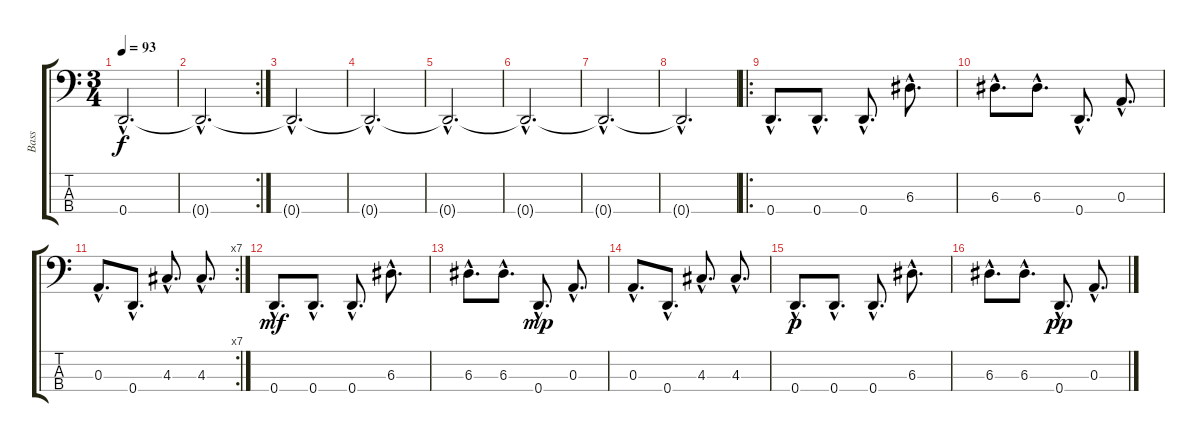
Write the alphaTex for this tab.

\track ("Bass" "Bass") {instrument electricbassfinger}
\staff {score tabs}
\tuning (G2 D2 A1 D1) {hide}
\ts (3 4)
\tempo 93
\clef f4
\ks c
0.4{hac t}.2{d dy f} |
\rc 2
0.4{hac t}.2{d} |
0.4{hac t}.2{d} |
0.4{hac t}.2{d} |
0.4{hac t}.2{d} |
0.4{hac t}.2{d} |
0.4{hac t}.2{d} |
0.4{hac t}.2{d} |
\ro
0.4{hac}.8{d} 0.4{hac}.8{d} 0.4{hac}.8{d} 6.3{hac}.8{d} |
6.3{hac}.8{d} 6.3{hac}.8{d} 0.4{hac}.8{d} 0.3{hac}.8{d} |
\rc 7
0.3{hac}.8{d} 0.4{hac}.8{d} 4.3{hac}.8{d} 4.3{hac}.8{d} |
0.4{hac}.8{d dy mf} 0.4{hac}.8{d} 0.4{hac}.8{d} 6.3{hac}.8{d} |
6.3{hac}.8{d} 6.3{hac}.8{d} 0.4{hac}.8{d dy mp} 0.3{hac}.8{d} |
0.3{hac}.8{d} 0.4{hac}.8{d} 4.3{hac}.8{d} 4.3{hac}.8{d} |
0.4{hac}.8{d dy p} 0.4{hac}.8{d} 0.4{hac}.8{d} 6.3{hac}.8{d} |
6.3{hac}.8{d} 6.3{hac}.8{d} 0.4{hac}.8{d dy pp} 0.3{hac}.8{d}
